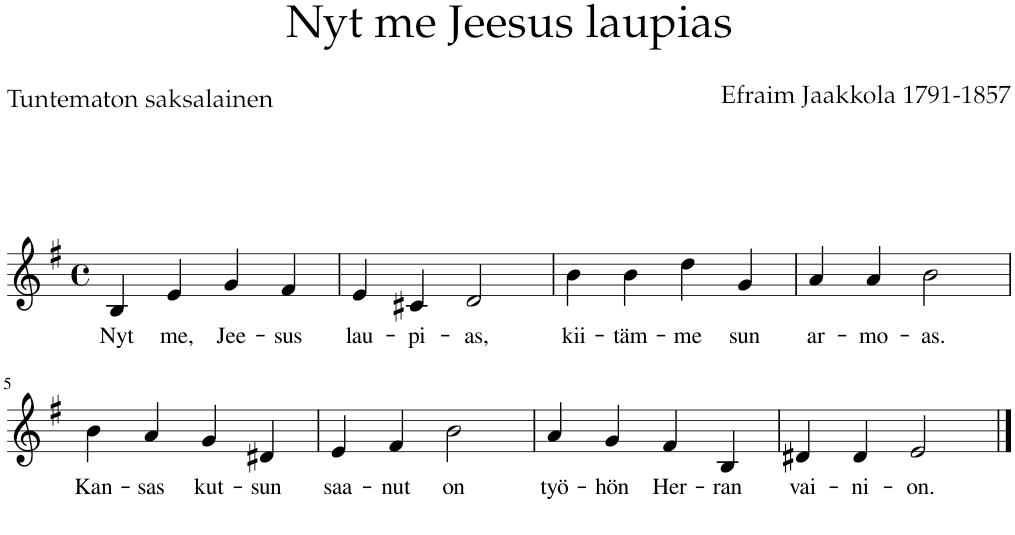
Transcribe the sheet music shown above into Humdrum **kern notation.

**kern	**text
*part1	*part1
*staff1	*staff1
*I"Staff	*
*clefG2	*
*k[f#]	*
*M4/4	*
*met(c)	*
=1	=1
!	!LO:LY:b
4B/	Nyt
!	!LO:LY:b
4e/	me,
!	!LO:LY:b
4g/	Jee-
!	!LO:LY:b
4f#/	-sus
=2	=2
!	!LO:LY:b
4e/	lau-
!	!LO:LY:b
4c#X/	-pi-
!	!LO:LY:b
2d/	-as,
=3	=3
!	!LO:LY:b
4b\	kii-
!	!LO:LY:b
4b\	-täm-
!	!LO:LY:b
4dd\	-me
!	!LO:LY:b
4g/	sun
=4	=4
!	!LO:LY:b
4a/	ar-
!	!LO:LY:b
4a/	-mo-
!	!LO:LY:b
2b\	-as.
!!LO:LB:g=z
=5	=5
!	!LO:LY:b
4b\	Kan-
!	!LO:LY:b
4a/	-sas
!	!LO:LY:b
4g/	kut-
!	!LO:LY:b
4d#X/	-sun
=6	=6
!	!LO:LY:b
4e/	saa-
!	!LO:LY:b
4f#/	-nut
!	!LO:LY:b
2b\	on
=7	=7
!	!LO:LY:b
4a/	työ-
!	!LO:LY:b
4g/	-hön
!	!LO:LY:b
4f#/	Her-
!	!LO:LY:b
4B/	-ran
=8	=8
!	!LO:LY:b
4d#X/	vai-
!	!LO:LY:b
4d#/	-ni-
!	!LO:LY:b
2e/	-on.
==	==
*-	*-
